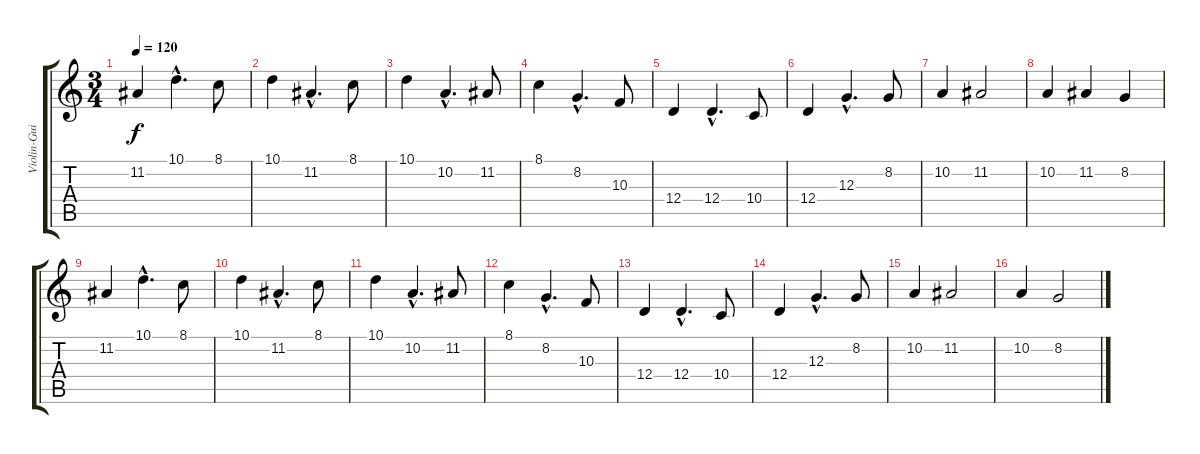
\track ("Violin-Guitarra 2" "Violin-Gui") {instrument violin}
\staff {score tabs}
\tuning (E4 B3 G3 D3 A2 E2) {hide}
\ts (3 4)
\tempo 120
\clef g2
\ks c
11.2.4{dy f} 10.1{hac}.4{d} 8.1.8 |
10.1.4 11.2{hac}.4{d} 8.1.8 |
10.1.4 10.2{hac}.4{d} 11.2.8 |
8.1.4 8.2{hac}.4{d} 10.3.8 |
12.4.4 12.4{hac}.4{d} 10.4.8 |
12.4.4 12.3{hac}.4{d} 8.2.8 |
10.2.4 11.2.2 |
10.2.4 11.2.4 8.2.4 |
11.2.4 10.1{hac}.4{d} 8.1.8 |
10.1.4 11.2{hac}.4{d} 8.1.8 |
10.1.4 10.2{hac}.4{d} 11.2.8 |
8.1.4 8.2{hac}.4{d} 10.3.8 |
12.4.4 12.4{hac}.4{d} 10.4.8 |
12.4.4 12.3{hac}.4{d} 8.2.8 |
10.2.4 11.2.2 |
10.2.4 8.2.2{volume 11}
